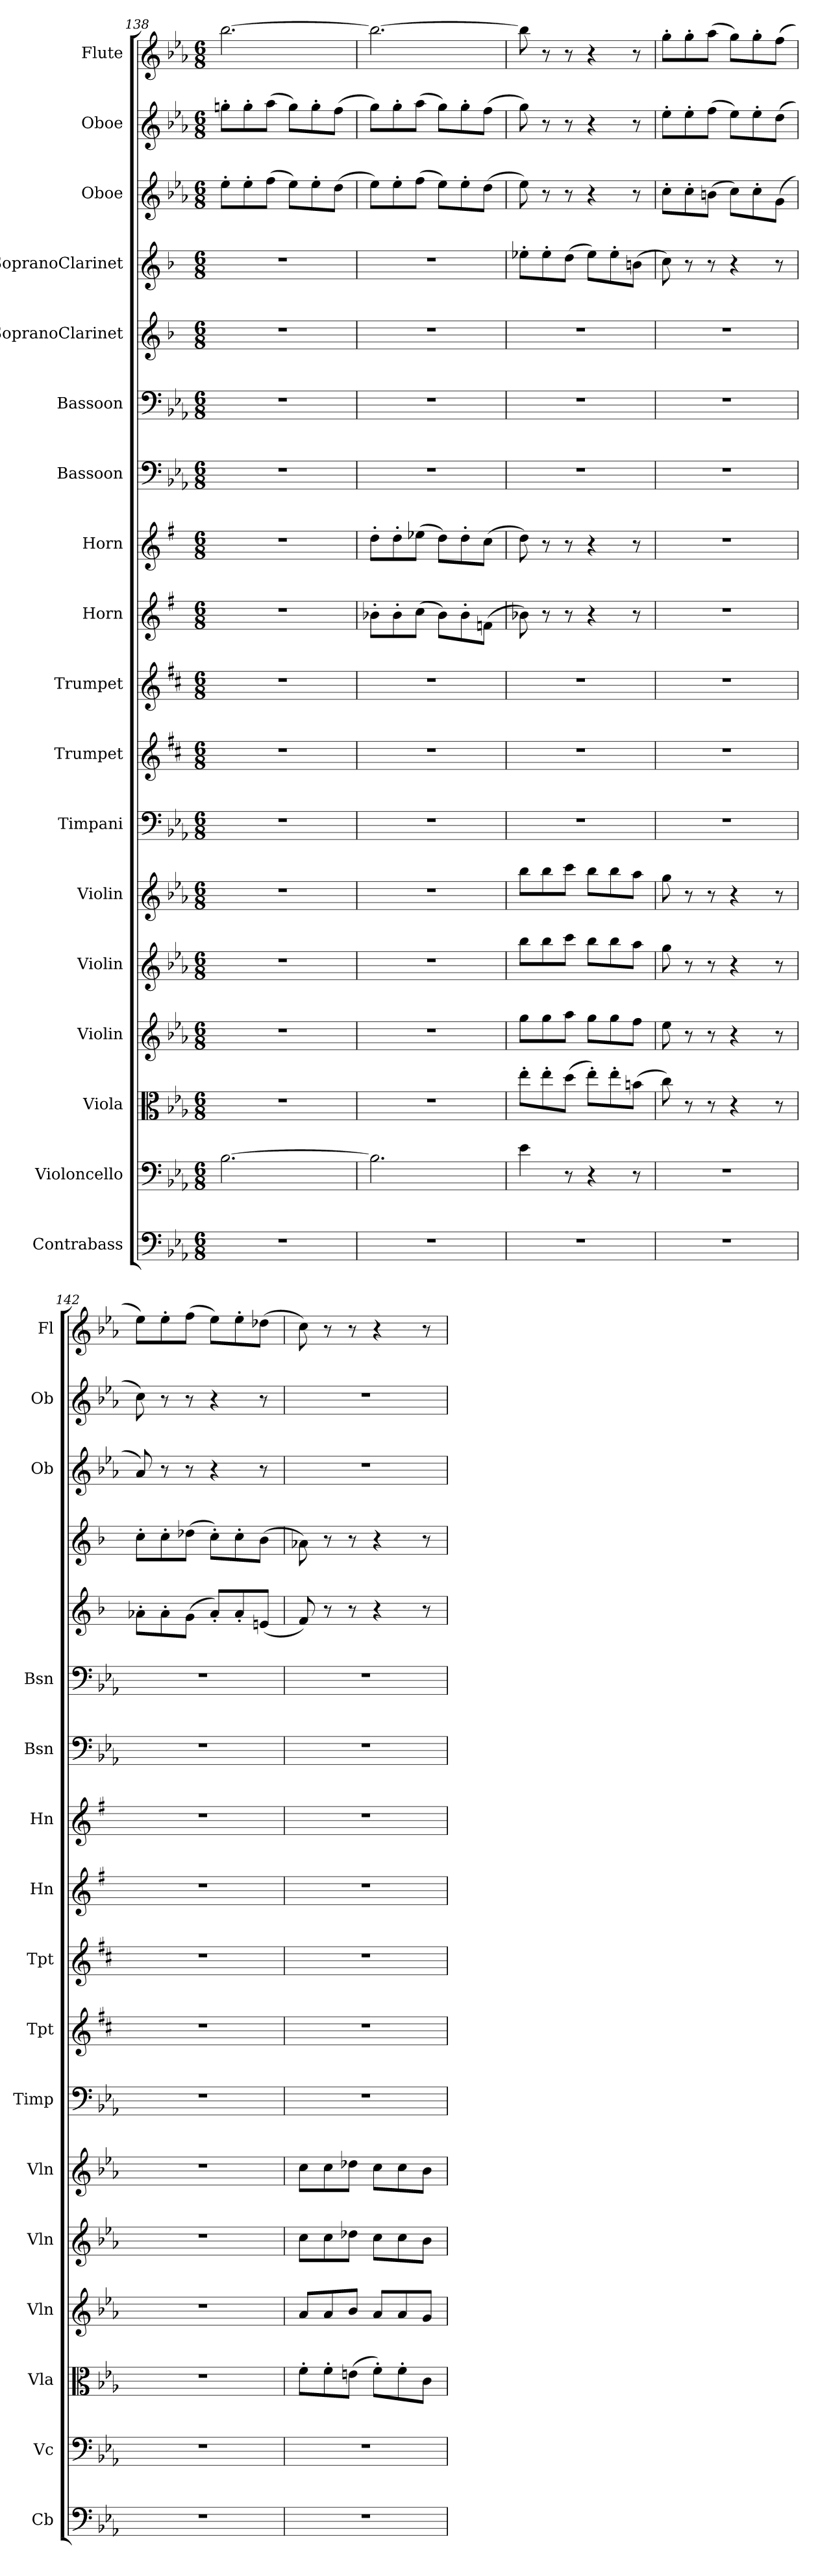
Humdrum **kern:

**kern	**kern	**kern	**kern	**kern	**kern	**kern	**kern	**kern	**kern	**kern	**kern	**kern	**kern	**kern	**kern	**kern	**kern
*part18	*part17	*part16	*part15	*part14	*part13	*part12	*part11	*part10	*part9	*part8	*part7	*part6	*part5	*part4	*part3	*part2	*part1
*staff18	*staff17	*staff16	*staff15	*staff14	*staff13	*staff12	*staff11	*staff10	*staff9	*staff8	*staff7	*staff6	*staff5	*staff4	*staff3	*staff2	*staff1
*I"Contrabass	*I"Violoncello	*I"Viola	*I"Violin	*I"Violin	*I"Violin	*I"Timpani	*I"Trumpet	*I"Trumpet	*I"Horn	*I"Horn	*I"Bassoon	*I"Bassoon	*I"SopranoClarinet	*I"SopranoClarinet	*I"Oboe	*I"Oboe	*I"Flute
*I'Cb	*I'Vc	*I'Vla	*I'Vln	*I'Vln	*I'Vln	*I'Timp	*I'Tpt	*I'Tpt	*I'Hn	*I'Hn	*I'Bsn	*I'Bsn	*	*	*I'Ob	*I'Ob	*I'Fl
*clefF4	*clefF4	*clefC3	*clefG2	*clefG2	*clefG2	*clefF4	*clefG2	*clefG2	*clefG2	*clefG2	*clefF4	*clefF4	*clefG2	*clefG2	*clefG2	*clefG2	*clefG2
*ITrd7c12	*	*	*	*	*	*	*ITrd1c2	*ITrd1c2	*ITrd4c7	*ITrd4c7	*	*	*	*	*	*	*
*k[b-e-a-]	*k[b-e-a-]	*k[b-e-a-]	*k[b-e-a-]	*k[b-e-a-]	*k[b-e-a-]	*k[b-e-a-]	*k[]	*k[]	*k[]	*k[]	*k[b-e-a-]	*k[b-e-a-]	*k[b-]	*k[b-]	*k[b-e-a-]	*k[b-e-a-]	*k[b-e-a-]
*M6/8	*M6/8	*M6/8	*M6/8	*M6/8	*M6/8	*M6/8	*M6/8	*M6/8	*M6/8	*M6/8	*M6/8	*M6/8	*M6/8	*M6/8	*M6/8	*M6/8	*M6/8
=138	=138	=138	=138	=138	=138	=138	=138	=138	=138	=138	=138	=138	=138	=138	=138	=138	=138
2.r	[2.B-\	2.r	2.r	2.r	2.r	2.r	2.r	2.r	2.r	2.r	2.r	2.r	2.r	2.r	8ee-'\L	8ggn'\L	[2.bb-\
.	.	.	.	.	.	.	.	.	.	.	.	.	.	.	8ee-'\	8gg'\	.
.	.	.	.	.	.	.	.	.	.	.	.	.	.	.	(>8ff\J	(>8aa-\J	.
.	.	.	.	.	.	.	.	.	.	.	.	.	.	.	8ee-\L)	8gg\L)	.
.	.	.	.	.	.	.	.	.	.	.	.	.	.	.	8ee-'\	8gg'\	.
.	.	.	.	.	.	.	.	.	.	.	.	.	.	.	(>8dd\J	(>8ff\J	.
=139	=139	=139	=139	=139	=139	=139	=139	=139	=139	=139	=139	=139	=139	=139	=139	=139	=139
2.r	2.B-\]	2.r	2.r	2.r	2.r	2.r	2.r	2.r	8e-X'\L	8g'\L	2.r	2.r	2.r	2.r	8ee-\L)	8gg\L)	2.bb-\_
.	.	.	.	.	.	.	.	.	8e-'\	8g'\	.	.	.	.	8ee-'\	8gg'\	.
.	.	.	.	.	.	.	.	.	(>8f\J	(>8a-X\J	.	.	.	.	(>8ff\J	(>8aa-\J	.
.	.	.	.	.	.	.	.	.	8e-\L)	8g\L)	.	.	.	.	8ee-\L)	8gg\L)	.
.	.	.	.	.	.	.	.	.	8e-'\	8g'\	.	.	.	.	8ee-'\	8gg'\	.
.	.	.	.	.	.	.	.	.	(>8B-X\J	(>8f\J	.	.	.	.	(>8dd\J	(>8ff\J	.
=140	=140	=140	=140	=140	=140	=140	=140	=140	=140	=140	=140	=140	=140	=140	=140	=140	=140
2.r	4e-\	8ee-'\L	8gg\L	8bb-\L	8bb-\L	2.r	2.r	2.r	8e-X\)	8g\)	2.r	2.r	2.r	8ee-X'\L	8ee-\)	8gg\)	8bb-\]
.	.	8ee-'\	8gg\	8bb-\	8bb-\	.	.	.	8r	8r	.	.	.	8ee-'\	8r	8r	8r
.	8r	(>8dd\J	8aa-\J	8ccc\J	8ccc\J	.	.	.	8r	8r	.	.	.	(>8dd\J	8r	8r	8r
.	4r	8ee-'\L)	8gg\L	8bb-\L	8bb-\L	.	.	.	4r	4r	.	.	.	8ee-\L)	4r	4r	4r
.	.	8ee-'\	8gg\	8bb-\	8bb-\	.	.	.	.	.	.	.	.	8ee-'\	.	.	.
.	8r	(>8bn\J	8ff\J	8aa-\J	8aa-\J	.	.	.	8r	8r	.	.	.	(>8bn\J	8r	8r	8r
=141	=141	=141	=141	=141	=141	=141	=141	=141	=141	=141	=141	=141	=141	=141	=141	=141	=141
2.r	2.r	8cc\)	8ee-\	8gg\	8gg\	2.r	2.r	2.r	2.r	2.r	2.r	2.r	2.r	8cc\)	8cc'\L	8ee-'\L	8gg'\L
.	.	8r	8r	8r	8r	.	.	.	.	.	.	.	.	8r	8cc'\	8ee-'\	8gg'\
.	.	8r	8r	8r	8r	.	.	.	.	.	.	.	.	8r	(>8bn\J	(>8ff\J	(>8aa-\J
.	.	4r	4r	4r	4r	.	.	.	.	.	.	.	.	4r	8cc\L)	8ee-\L)	8gg\L)
.	.	.	.	.	.	.	.	.	.	.	.	.	.	.	8cc'\	8ee-'\	8gg'\
.	.	8r	8r	8r	8r	.	.	.	.	.	.	.	.	8r	(>8g\J	(>8dd\J	(>8ff\J
=142	=142	=142	=142	=142	=142	=142	=142	=142	=142	=142	=142	=142	=142	=142	=142	=142	=142
2.r	2.r	2.r	2.r	2.r	2.r	2.r	2.r	2.r	2.r	2.r	2.r	2.r	8a-X'\L	8cc'\L	8a-/)	8cc\)	8ee-\L)
.	.	.	.	.	.	.	.	.	.	.	.	.	8a-'\	8cc'\	8r	8r	8ee-'\
.	.	.	.	.	.	.	.	.	.	.	.	.	(>8g\J	(>8dd-X\J	8r	8r	(>8ff\J
.	.	.	.	.	.	.	.	.	.	.	.	.	8a-'/L)	8cc'\L)	4r	4r	8ee-\L)
.	.	.	.	.	.	.	.	.	.	.	.	.	8a-'/	8cc'\	.	.	8ee-'\
.	.	.	.	.	.	.	.	.	.	.	.	.	(<8en/J	(>8b-\J	8r	8r	(>8dd-X\J
=143	=143	=143	=143	=143	=143	=143	=143	=143	=143	=143	=143	=143	=143	=143	=143	=143	=143
2.r	2.r	8f'\L	8a-/L	8cc\L	8cc\L	2.r	2.r	2.r	2.r	2.r	2.r	2.r	8f/)	8a-X\)	2.r	2.r	8cc\)
.	.	8f'\	8a-/	8cc\	8cc\	.	.	.	.	.	.	.	8r	8r	.	.	8r
.	.	(>8en\J	8b-/J	8dd-X\J	8dd-X\J	.	.	.	.	.	.	.	8r	8r	.	.	8r
.	.	8f'\L)	8a-/L	8cc\L	8cc\L	.	.	.	.	.	.	.	4r	4r	.	.	4r
.	.	8f'\	8a-/	8cc\	8cc\	.	.	.	.	.	.	.	.	.	.	.	.
.	.	8c\J	8g/J	8b-\J	8b-\J	.	.	.	.	.	.	.	8r	8r	.	.	8r
=	=	=	=	=	=	=	=	=	=	=	=	=	=	=	=	=	=
*-	*-	*-	*-	*-	*-	*-	*-	*-	*-	*-	*-	*-	*-	*-	*-	*-	*-
